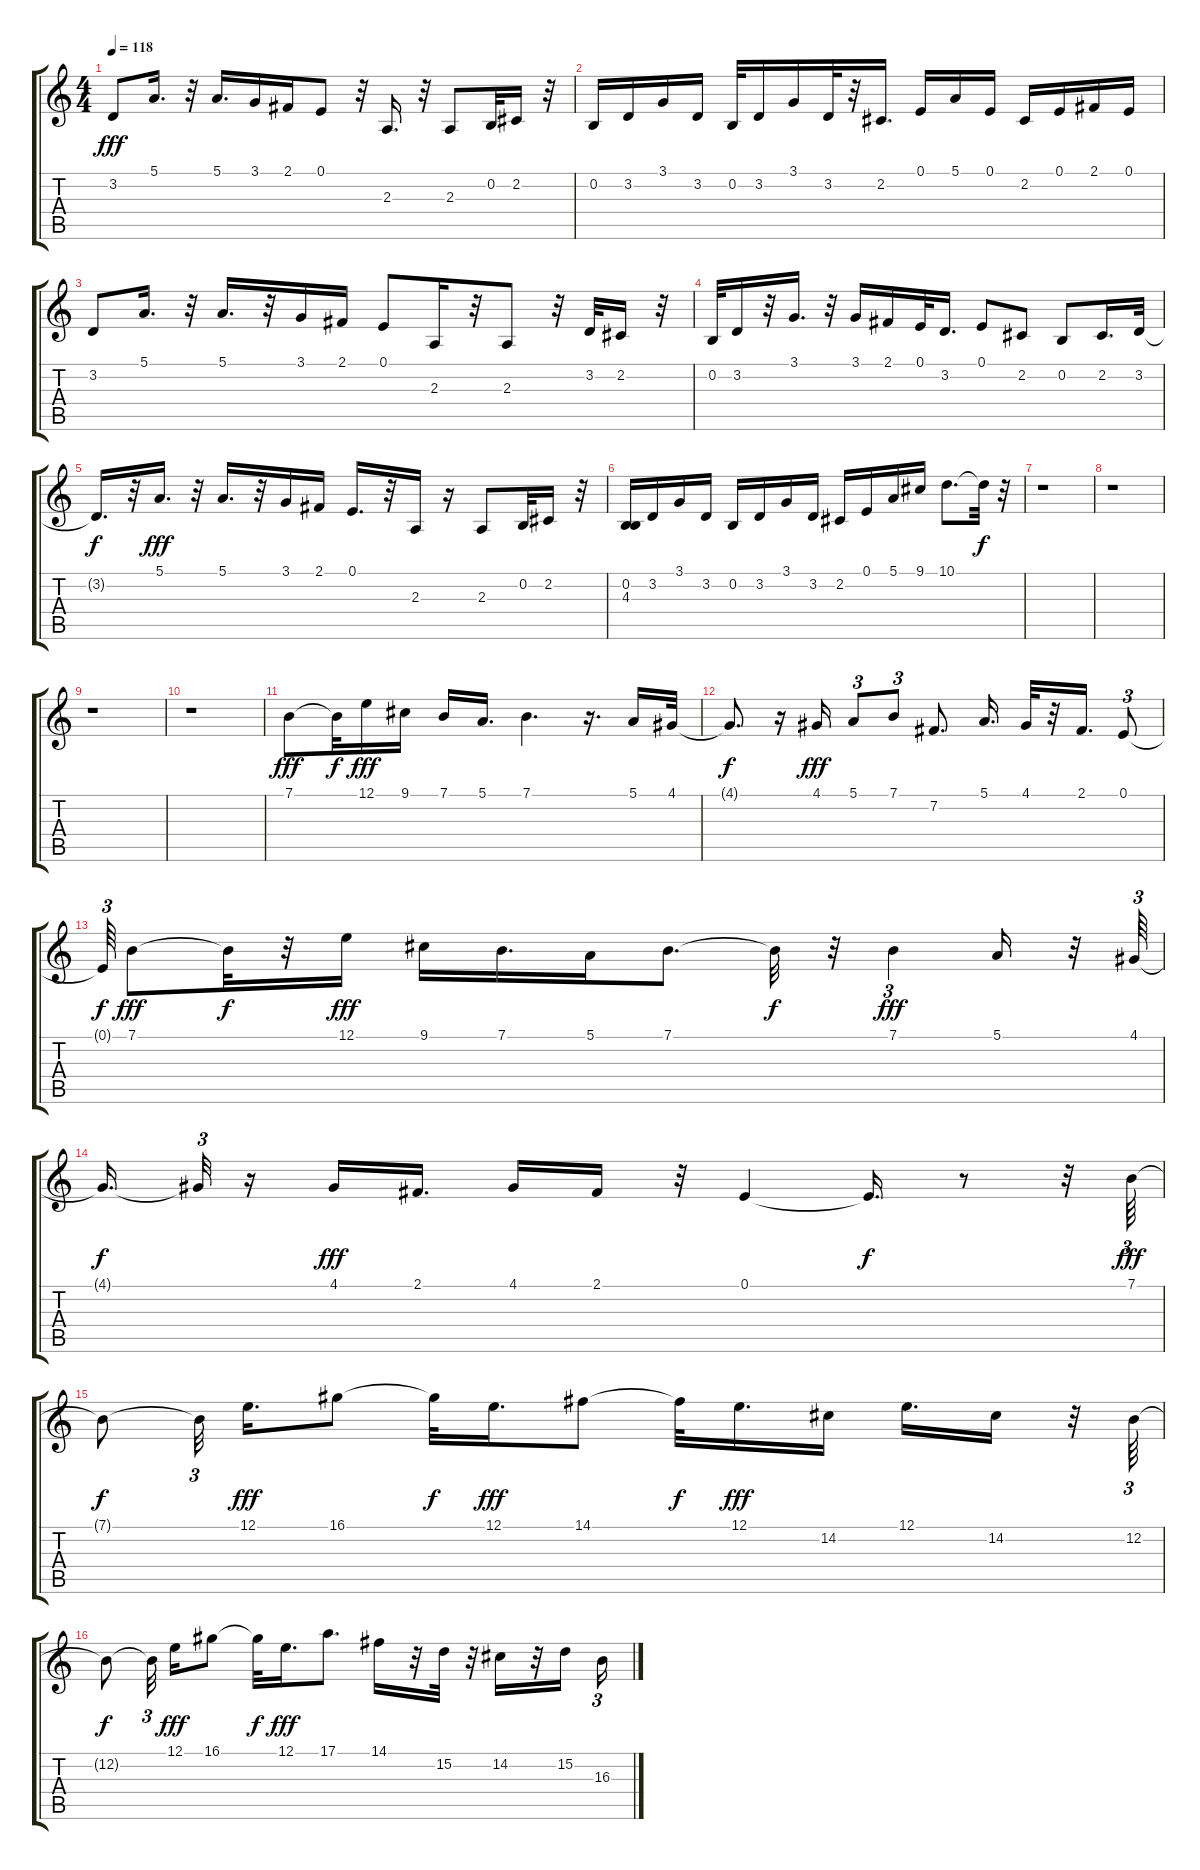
\track "" {instrument stringensemble1}
\staff {score tabs}
\tuning (E4 B3 G3 D3 A2 E2) {hide}
\ts (4 4)
\tempo 118
\clef g2
\ks c
3.2.8{dy fff} 5.1.16{d} r.32 5.1.16{d} 3.1.16 2.1.16 0.1.8 r.32 2.3.16{d} r.32 2.3.8 0.2.32 2.2.16 r.32 |
0.2.16 3.2.16 3.1.16 3.2.16 0.2.32 3.2.16 3.1.16 3.2.32 r.32 2.2.16{d} 0.1.16 5.1.16 0.1.16 2.2.16 0.1.16 2.1.16 0.1.16 |
3.2.8 5.1.16{d} r.32 5.1.16{d} r.32 3.1.16 2.1.16 0.1.8 2.3.16 r.32 2.3.8 r.32 3.2.32 2.2.16 r.32 |
0.2.32 3.2.16 r.32 3.1.16{d} r.32 3.1.16 2.1.16 0.1.32 3.2.16{d} 0.1.8 2.2.8 0.2.8 2.2.16{d} 3.2.32 |
3.2{t}.16{d dy f} r.32 5.1.16{d dy fff} r.32 5.1.16{d} r.32 3.1.16 2.1.16 0.1.16{d} r.32 2.3.16 r.16 2.3.8 0.2.32 2.2.16 r.32 |
(0.2 4.3).16 3.2.16 3.1.16 3.2.16 0.2.16 3.2.16 3.1.16 3.2.16 2.2.16 0.1.16 5.1.16 9.1.16 10.1.8{d} 10.1{t}.32{dy f} r.32 |
r.1 |
r.1 |
r.1 |
r.1 |
7.1.8{dy fff volume 12} 7.1{t}.32{dy f} 12.1.16{dy fff} 9.1.16 7.1.16 5.1.16{d} 7.1.4{d} r.16{d} 5.1.16 4.1.32 |
4.1{t}.8{d dy f} r.16 4.1.16{dy fff} 5.1.8{tu (3 2)} 7.1.8{tu (3 2)} 7.2.8{d} 5.1.16{d} 4.1.32 r.32 2.1.16{d} 0.1.8{tu (3 2)} |
0.1{t}.64{tu (3 2) dy f} 7.1.8{dy fff} 7.1{t}.32{dy f} r.32 12.1.16{dy fff} 9.1.16 7.1.16{d} 5.1.16 7.1.8{d} 7.1{t}.32{dy f} r.32 7.1.4{tu (3 2) dy fff} 5.1.16 r.32 4.1.64{tu (3 2)} |
4.1{t}.16{d dy f} 4.1{t}.32{tu (3 2)} r.16 4.1.16{dy fff} 2.1.16{d} 4.1.16 2.1.16 r.32 0.1.4 0.1{t}.16{d dy f} r.8 r.32 7.1.64{tu (3 2) dy fff} |
7.1{t}.8{dy f} 7.1{t}.32{tu (3 2) beam splitsecondary} 12.1.16{d dy fff} 16.1.8 16.1{t}.32{dy f} 12.1.16{d dy fff} 14.1.8 14.1{t}.32{dy f} 12.1.16{d dy fff} 14.2.16 12.1.16{d} 14.2.16 r.32 12.2.64{tu (3 2)} |
12.2{t}.8{dy f} 12.2{t}.32{tu (3 2) beam splitsecondary} 12.1.16{dy fff} 16.1.8 16.1{t}.32{dy f} 12.1.16{d dy fff} 17.1.8{d} 14.1.16 r.32 15.2.32 r.32 14.2.16 r.32 15.2.16 16.3.16{tu (3 2)}
